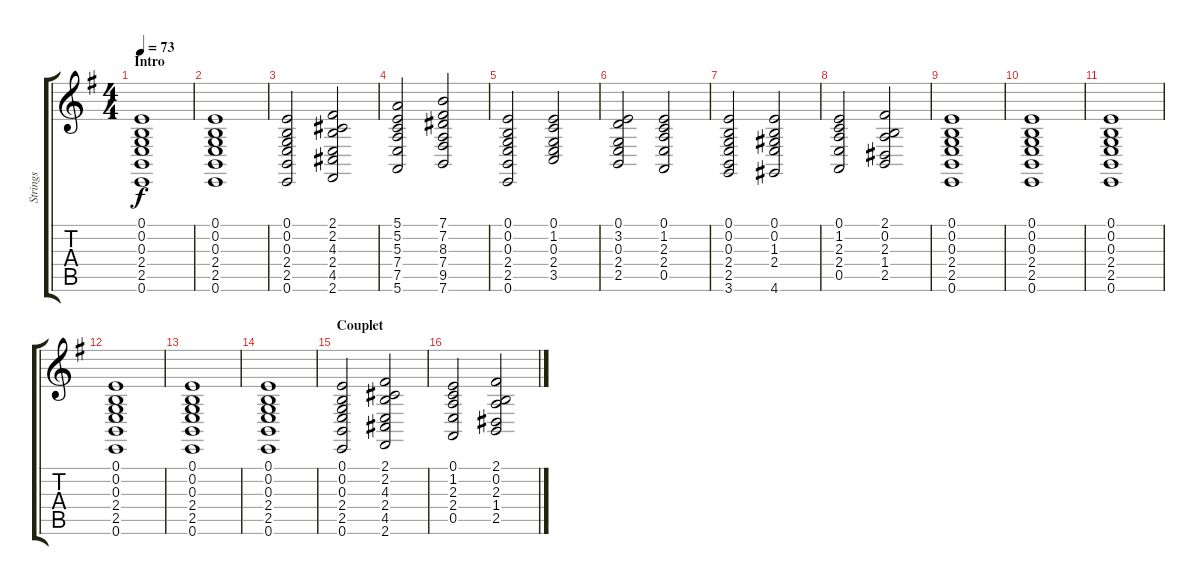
\track ("Strings" "Strings") {instrument stringensemble1}
\staff {score tabs}
\tuning (E4 B3 G3 D3 A2 E2) {hide}
\ts (4 4)
\section ("" "Intro")
\tempo 73
\clef g2
\ks g
(0.1 0.2 0.3 2.4 2.5 0.6).1{dy f instrument stringensemble1} |
(0.1 0.2 0.3 2.4 2.5 0.6).1 |
(0.1 0.2 0.3 2.4 2.5 0.6).2 (2.1 2.2 4.3 2.4 4.5 2.6).2 |
(5.1 5.2 5.3 7.4 7.5 5.6).2 (7.1 7.2 8.3 7.4 9.5 7.6).2 |
(0.1 0.2 0.3 2.4 2.5 0.6).2 (0.1 1.2 0.3 2.4 3.5).2 |
(0.1 3.2 0.3 2.4 2.5).2 (0.1 1.2 2.3 2.4 0.5).2 |
(0.1 0.2 0.3 2.4 2.5 3.6).2 (0.1 0.2 1.3 2.4 4.6).2 |
(0.1 1.2 2.3 2.4 0.5).2 (2.1 0.2 2.3 1.4 2.5).2 |
(0.1 0.2 0.3 2.4 2.5 0.6).1 |
(0.1 0.2 0.3 2.4 2.5 0.6).1 |
(0.1 0.2 0.3 2.4 2.5 0.6).1 |
(0.1 0.2 0.3 2.4 2.5 0.6).1 |
(0.1 0.2 0.3 2.4 2.5 0.6).1 |
(0.1 0.2 0.3 2.4 2.5 0.6).1 |
\section ("" "Couplet")
(0.1 0.2 0.3 2.4 2.5 0.6).2 (2.1 2.2 4.3 2.4 4.5 2.6).2 |
(0.1 1.2 2.3 2.4 0.5).2 (2.1 0.2 2.3 1.4 2.5).2
